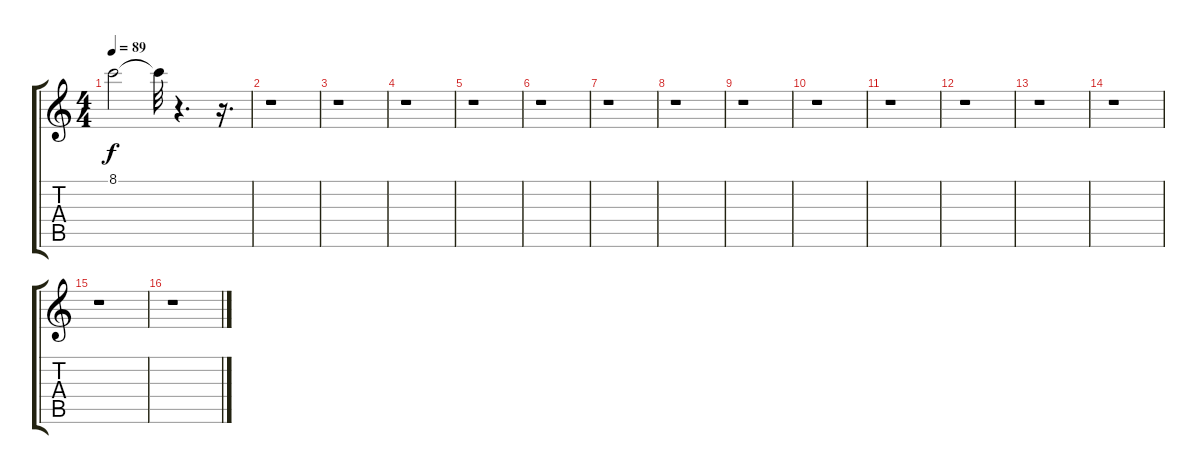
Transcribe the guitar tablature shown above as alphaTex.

\track "" {instrument distortionguitar}
\staff {score tabs}
\tuning (E4 B3 G3 D3 A2 E2) {hide}
\ts (4 4)
\tempo 89
\clef g2
\ks c
8.1{t}.2{dy f} 8.1{t}.32 r.4{d} r.16{d} |
r.1 |
r.1 |
r.1 |
r.1 |
r.1 |
r.1 |
r.1 |
r.1 |
r.1 |
r.1 |
r.1 |
r.1 |
r.1 |
r.1 |
r.1
